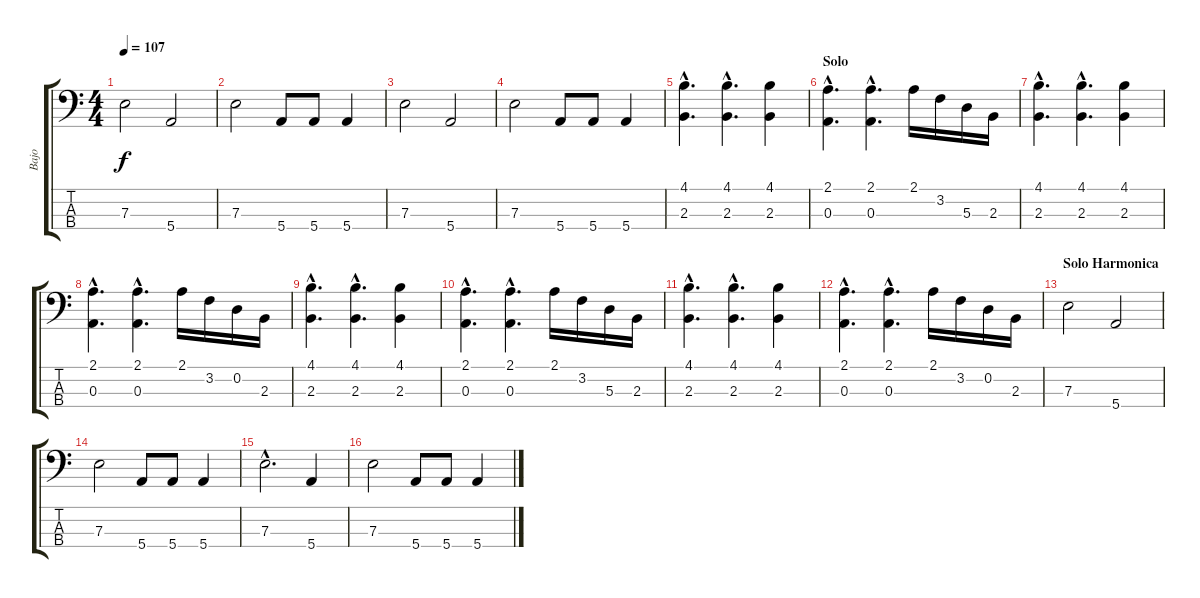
\track ("Bajo" "Bajo") {instrument fretlessbass}
\staff {score tabs}
\tuning (G2 D2 A1 E1) {hide}
\ts (4 4)
\tempo 107
\clef f4
\ks c
7.3.2{dy f} 5.4.2 |
7.3.2 5.4.8 5.4.8 5.4.4 |
7.3.2 5.4.2 |
7.3.2 5.4.8 5.4.8 5.4.4 |
(4.1{hac} 2.3{hac}).4{d} (4.1{hac} 2.3{hac}).4{d} (4.1 2.3).4 |
\section ("" "Solo")
(2.1{hac} 0.3{hac}).4{d} (2.1{hac} 0.3{hac}).4{d} 2.1.16 3.2.16 5.3.16 2.3.16 |
(4.1{hac} 2.3{hac}).4{d} (4.1{hac} 2.3{hac}).4{d} (4.1 2.3).4 |
(2.1{hac} 0.3{hac}).4{d} (2.1{hac} 0.3{hac}).4{d} 2.1.16 3.2.16 0.2.16 2.3.16 |
(4.1{hac} 2.3{hac}).4{d} (4.1{hac} 2.3{hac}).4{d} (4.1 2.3).4 |
(2.1{hac} 0.3{hac}).4{d} (2.1{hac} 0.3{hac}).4{d} 2.1.16 3.2.16 5.3.16 2.3.16 |
(4.1{hac} 2.3{hac}).4{d} (4.1{hac} 2.3{hac}).4{d} (4.1 2.3).4 |
(2.1{hac} 0.3{hac}).4{d} (2.1{hac} 0.3{hac}).4{d} 2.1.16 3.2.16 0.2.16 2.3.16 |
\section ("" "Solo Harmonica")
7.3.2 5.4.2 |
7.3.2 5.4.8 5.4.8 5.4.4 |
7.3{hac}.2{d} 5.4.4 |
7.3.2 5.4.8 5.4.8 5.4.4
